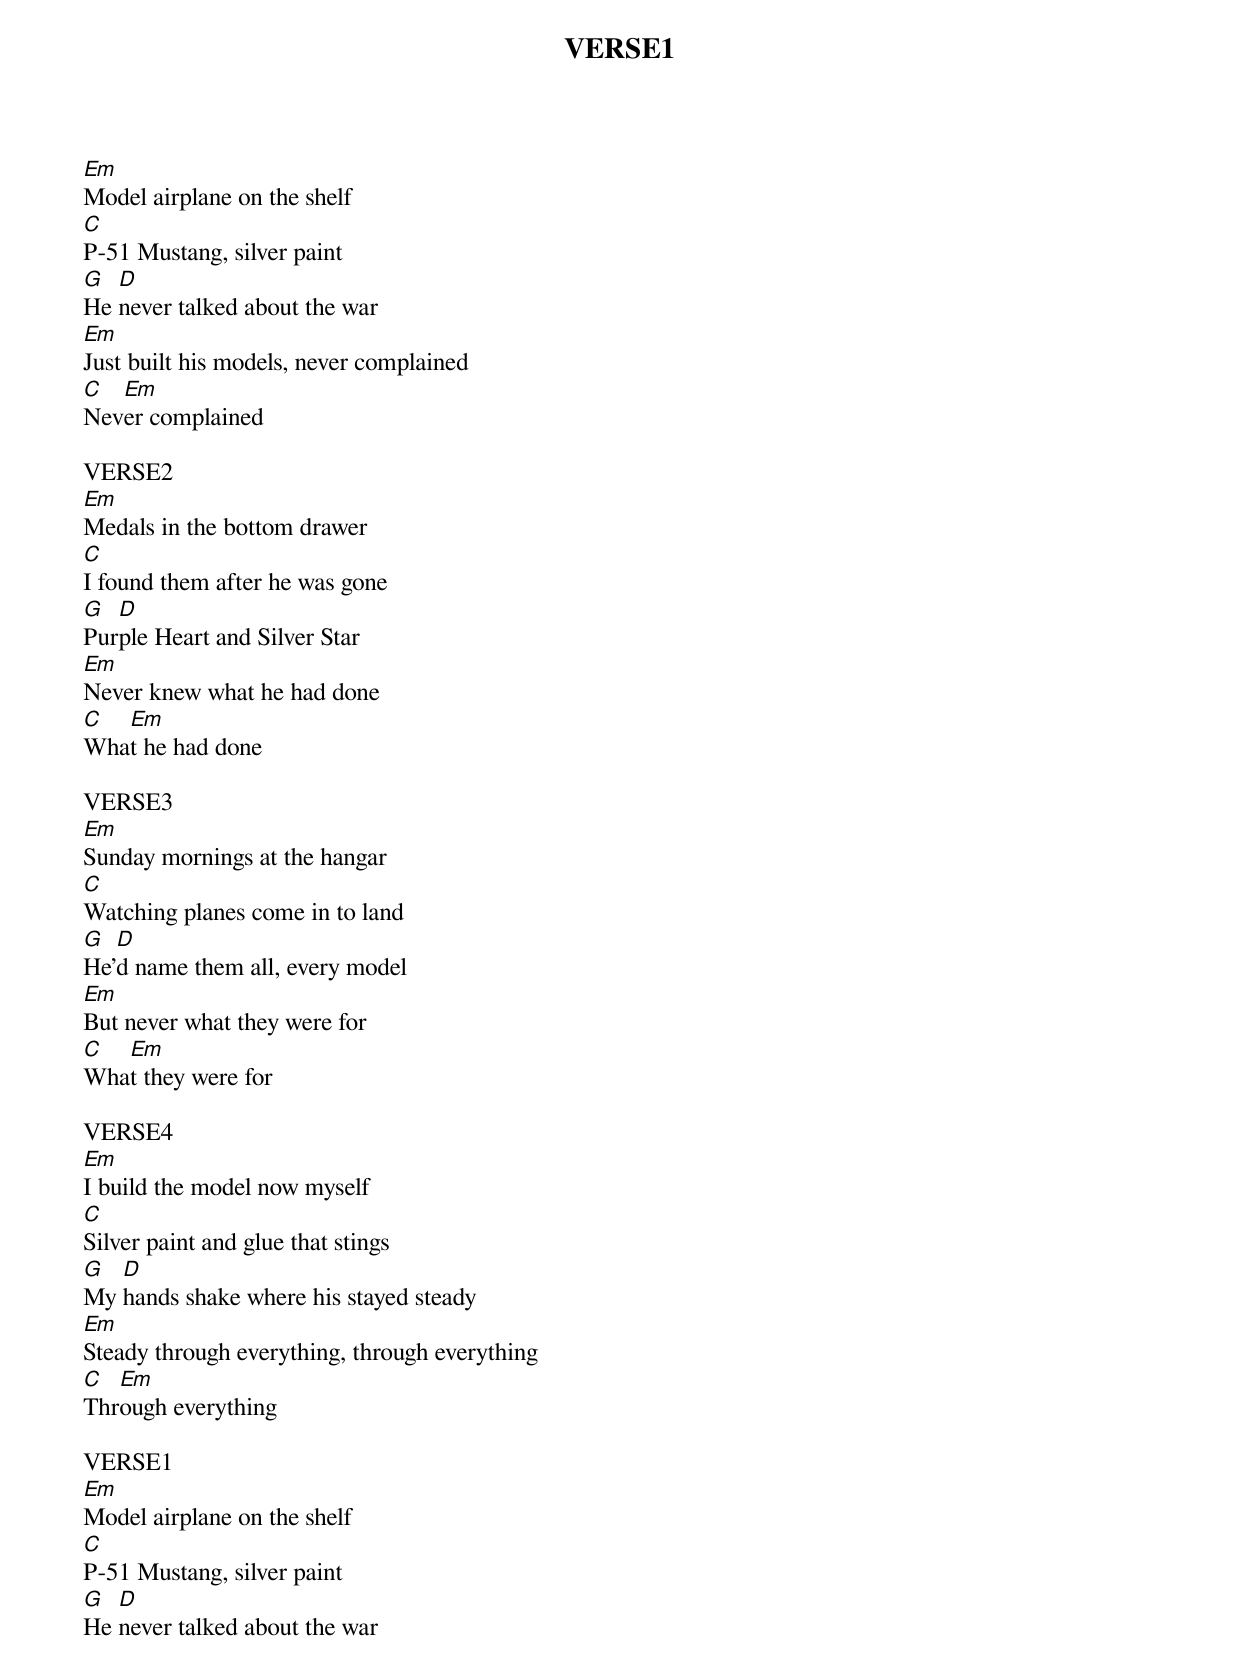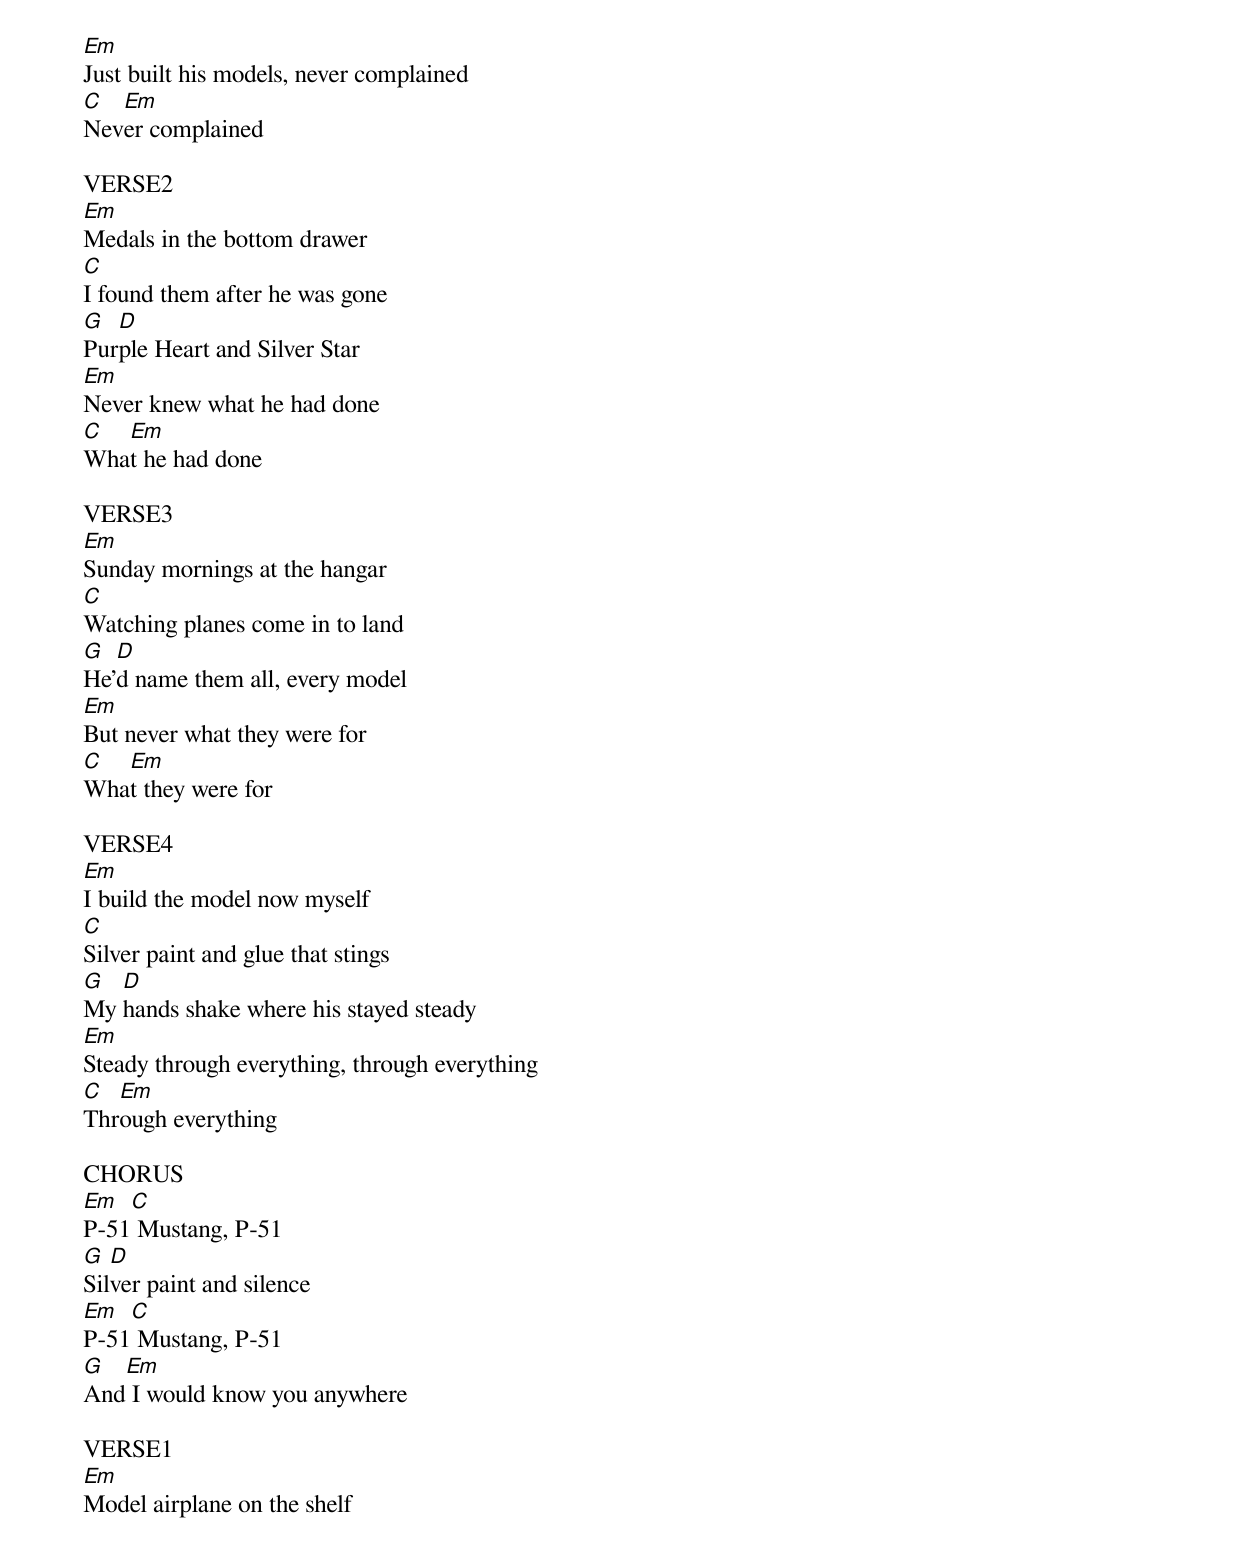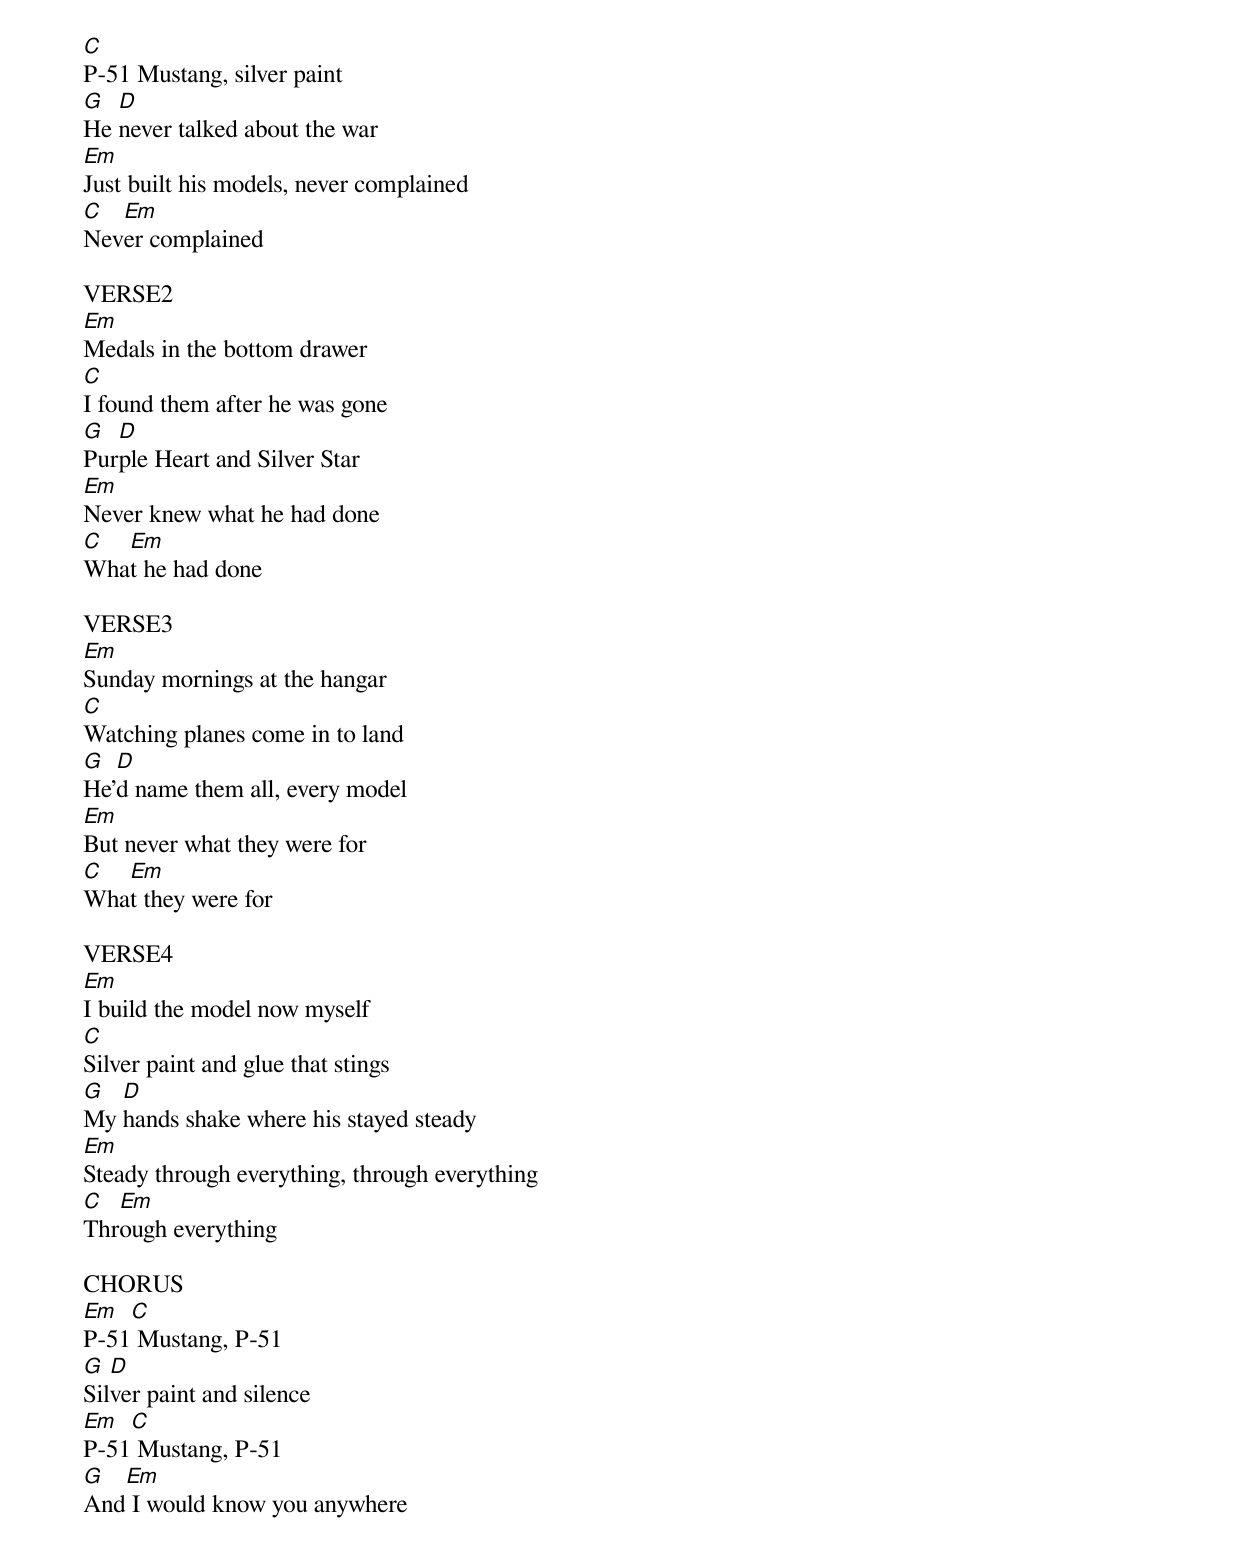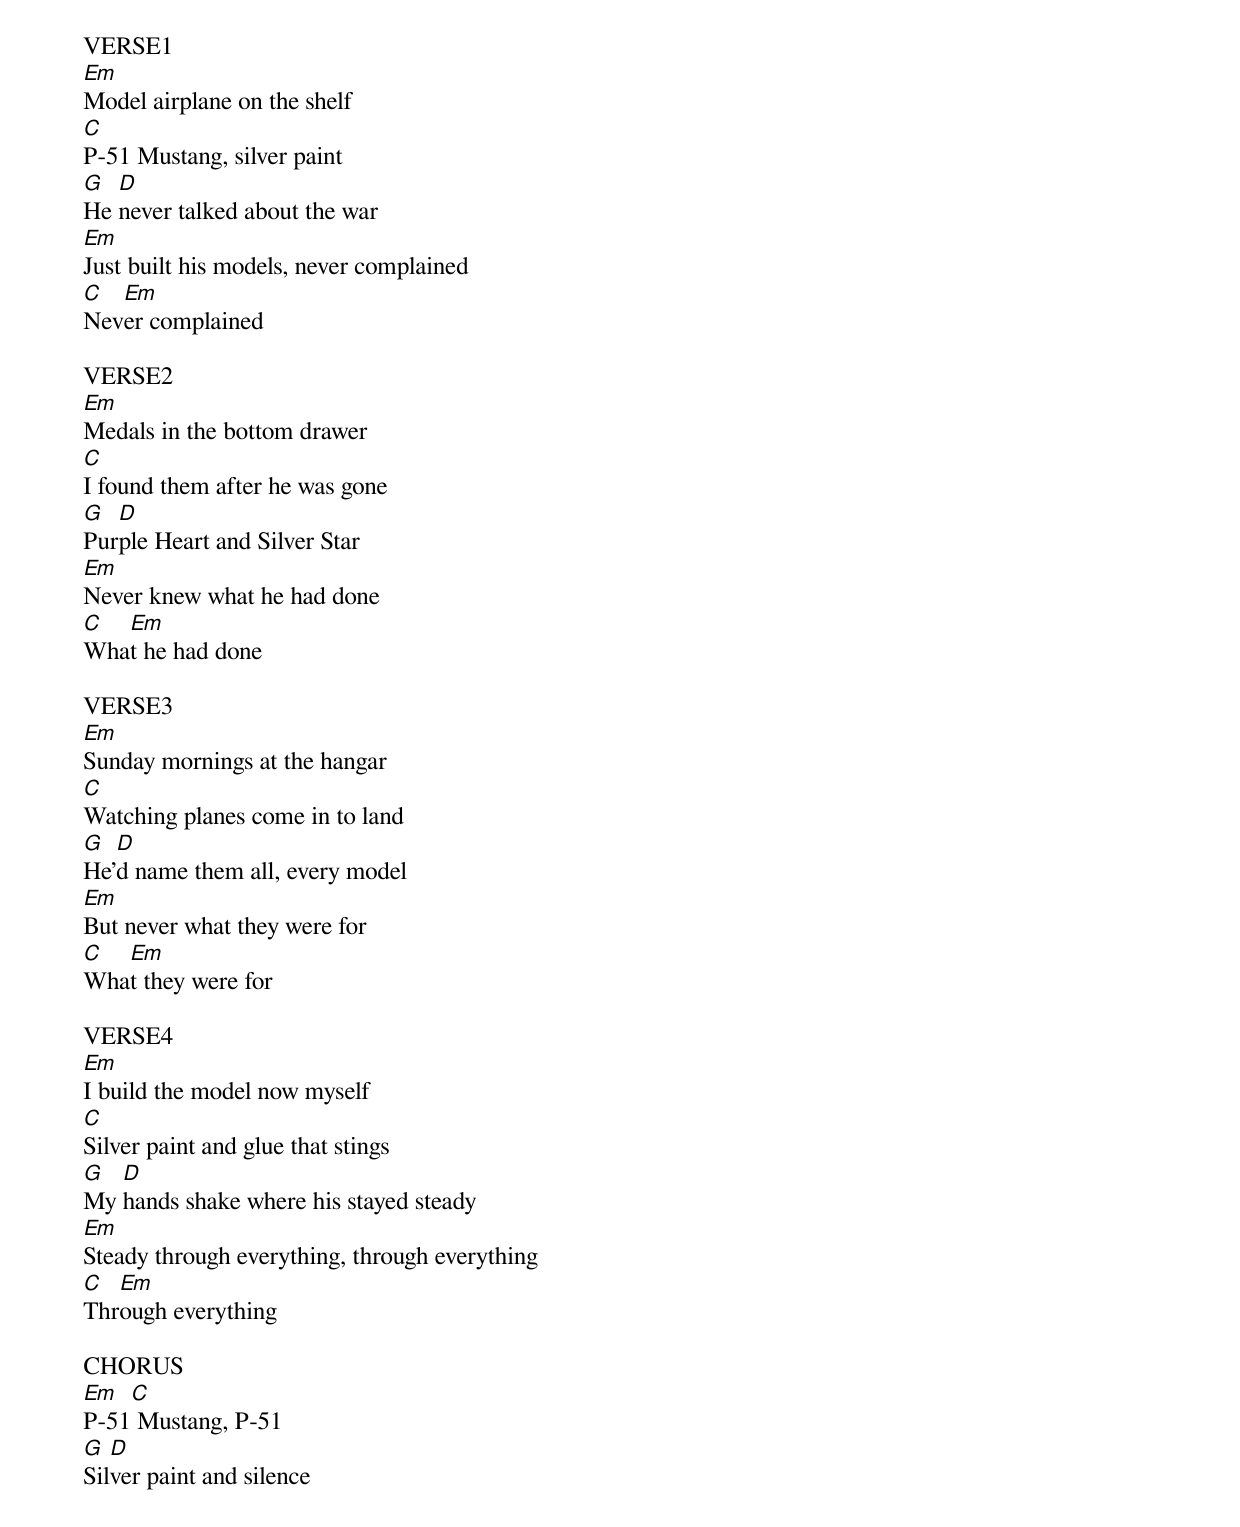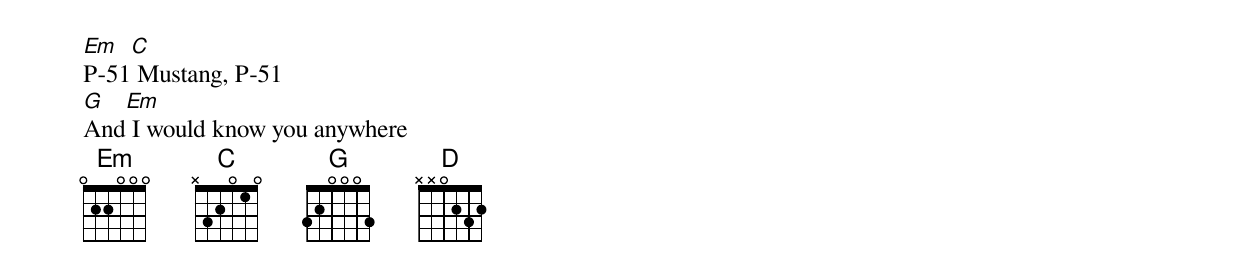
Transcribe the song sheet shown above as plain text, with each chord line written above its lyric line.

VERSE1
Em
Model airplane on the shelf
C
P-51 Mustang, silver paint
G  D
He never talked about the war
Em
Just built his models, never complained
C  Em
Never complained

VERSE2
Em
Medals in the bottom drawer
C
I found them after he was gone
G  D
Purple Heart and Silver Star
Em
Never knew what he had done
C  Em
What he had done

VERSE3
Em
Sunday mornings at the hangar
C
Watching planes come in to land
G  D
He'd name them all, every model
Em
But never what they were for
C  Em
What they were for

VERSE4
Em
I build the model now myself
C
Silver paint and glue that stings
G  D
My hands shake where his stayed steady
Em
Steady through everything, through everything
C  Em
Through everything

VERSE1
Em
Model airplane on the shelf
C
P-51 Mustang, silver paint
G  D
He never talked about the war
Em
Just built his models, never complained
C  Em
Never complained

VERSE2
Em
Medals in the bottom drawer
C
I found them after he was gone
G  D
Purple Heart and Silver Star
Em
Never knew what he had done
C  Em
What he had done

VERSE3
Em
Sunday mornings at the hangar
C
Watching planes come in to land
G  D
He'd name them all, every model
Em
But never what they were for
C  Em
What they were for

VERSE4
Em
I build the model now myself
C
Silver paint and glue that stings
G  D
My hands shake where his stayed steady
Em
Steady through everything, through everything
C  Em
Through everything

CHORUS
Em  C
P-51 Mustang, P-51
G  D
Silver paint and silence
Em  C
P-51 Mustang, P-51
G  Em
And I would know you anywhere

VERSE1
Em
Model airplane on the shelf
C
P-51 Mustang, silver paint
G  D
He never talked about the war
Em
Just built his models, never complained
C  Em
Never complained

VERSE2
Em
Medals in the bottom drawer
C
I found them after he was gone
G  D
Purple Heart and Silver Star
Em
Never knew what he had done
C  Em
What he had done

VERSE3
Em
Sunday mornings at the hangar
C
Watching planes come in to land
G  D
He'd name them all, every model
Em
But never what they were for
C  Em
What they were for

VERSE4
Em
I build the model now myself
C
Silver paint and glue that stings
G  D
My hands shake where his stayed steady
Em
Steady through everything, through everything
C  Em
Through everything

CHORUS
Em  C
P-51 Mustang, P-51
G  D
Silver paint and silence
Em  C
P-51 Mustang, P-51
G  Em
And I would know you anywhere

VERSE1
Em
Model airplane on the shelf
C
P-51 Mustang, silver paint
G  D
He never talked about the war
Em
Just built his models, never complained
C  Em
Never complained

VERSE2
Em
Medals in the bottom drawer
C
I found them after he was gone
G  D
Purple Heart and Silver Star
Em
Never knew what he had done
C  Em
What he had done

VERSE3
Em
Sunday mornings at the hangar
C
Watching planes come in to land
G  D
He'd name them all, every model
Em
But never what they were for
C  Em
What they were for

VERSE4
Em
I build the model now myself
C
Silver paint and glue that stings
G  D
My hands shake where his stayed steady
Em
Steady through everything, through everything
C  Em
Through everything

CHORUS
Em  C
P-51 Mustang, P-51
G  D
Silver paint and silence
Em  C
P-51 Mustang, P-51
G  Em
And I would know you anywhere
